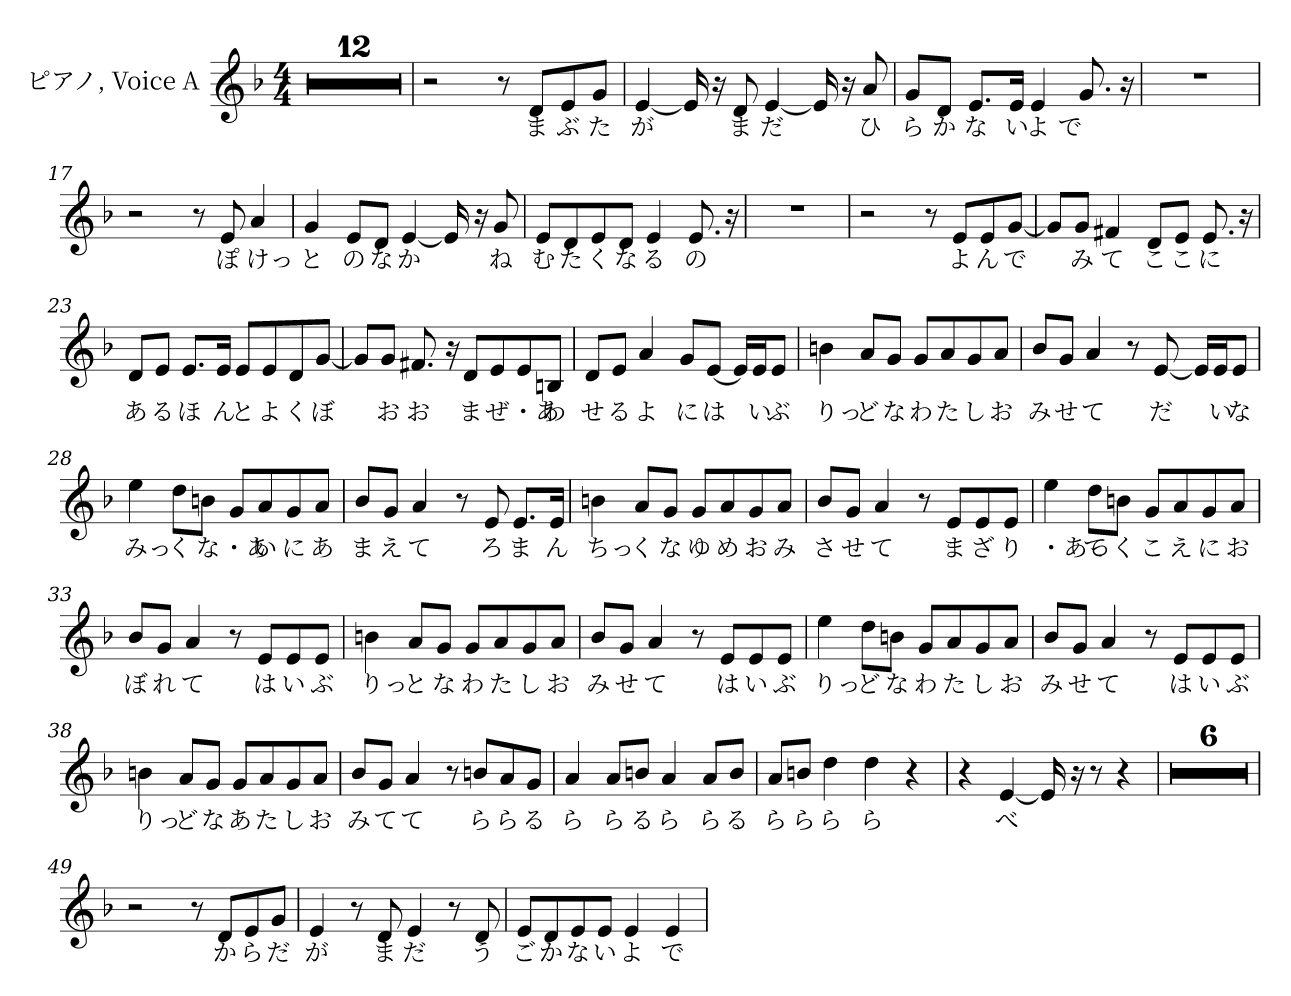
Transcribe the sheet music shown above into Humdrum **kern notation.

**kern	**text
*part1	*part1
*staff1	*staff1
*I"ピアノ, Voice A	*
*clefG2	*
*k[b-]	*
*M4/4	*
*MM125	*
=1	=1
1r	.
=2	=2
1r	.
=3	=3
1r	.
=4	=4
1r	.
=5	=5
1r	.
=6	=6
1r	.
=7	=7
1r	.
=8	=8
1r	.
=9	=9
1r	.
=10	=10
1r	.
=11	=11
1r	.
=12	=12
1r	.
=13	=13
2r	.
8r	.
!	!LO:LY:b
8d/L	ま
!	!LO:LY:b
8e/	ぶ
!	!LO:LY:b
8g/J	た
!!LO:LB:g=z
=14	=14
!	!LO:LY:b
[4e/	が
16e/]	.
16r	.
!	!LO:LY:b
8d/	ま
!	!LO:LY:b
[4e/	だ
16e/]	.
16r	.
!	!LO:LY:b
8a/	ひ
=15	=15
!	!LO:LY:b
8g/L	ら
!	!LO:LY:b
8d/J	か
!	!LO:LY:b
8.e/L	な
!	!LO:LY:b
16e/Jk	い
!	!LO:LY:b
4e/	よ
!	!LO:LY:b
8.g/	で
16r	.
=16	=16
1r	.
=17	=17
2r	.
8r	.
!	!LO:LY:b
8e/	ぽ
!	!LO:LY:b
4a/	けっ
=18	=18
!	!LO:LY:b
4g/	と
!	!LO:LY:b
8e/L	の
!	!LO:LY:b
8d/J	な
!	!LO:LY:b
[4e/	か
16e/]	.
16r	.
!	!LO:LY:b
8g/	ね
!!LO:LB:g=z
=19	=19
!	!LO:LY:b
8e/L	む
!	!LO:LY:b
8d/	た
!	!LO:LY:b
8e/	く
!	!LO:LY:b
8d/J	な
!	!LO:LY:b
4e/	る
!	!LO:LY:b
8.e/	の
16r	.
=20	=20
1r	.
=21	=21
2r	.
8r	.
!	!LO:LY:b
8e/L	よ
!	!LO:LY:b
8e/	ん
!	!LO:LY:b
[8g/J	で
=22	=22
8g/L]	.
!	!LO:LY:b
8g/J	み
!	!LO:LY:b
4f#X/	て
!	!LO:LY:b
8d/L	こ
!	!LO:LY:b
8e/J	こ
!	!LO:LY:b
8.e/	に
16r	.
=23	=23
!	!LO:LY:b
8d/L	あ
!	!LO:LY:b
8e/J	る
!	!LO:LY:b
8.e/L	ほ
!	!LO:LY:b
16e/Jk	ん
!	!LO:LY:b
8e/L	と
!	!LO:LY:b
8e/	よ
!	!LO:LY:b
8d/	く
!	!LO:LY:b
[8g/J	ぼ
!!LO:LB:g=z
=24	=24
8g/L]	.
!	!LO:LY:b
8g/J	お
!	!LO:LY:b
8.f#X/	お
16r	.
!	!LO:LY:b
8d/L	ま
!	!LO:LY:b
8e/	ぜ
!	!LO:LY:b
8e/	・あ
!	!LO:LY:b
8Bn/J	わ
=25	=25
!	!LO:LY:b
8d/L	せ
!	!LO:LY:b
8e/J	る
!	!LO:LY:b
4a/	よ
!	!LO:LY:b
8g/L	に
!	!LO:LY:b
[8e/J	は
16e/LL]	.
!	!LO:LY:b
16e/J	い
!	!LO:LY:b
8e/J	ぶ
=26	=26
!	!LO:LY:b
4bn\	りっ
!	!LO:LY:b
8a/L	ど
!	!LO:LY:b
8g/J	な
!	!LO:LY:b
8g/L	わ
!	!LO:LY:b
8a/	た
!	!LO:LY:b
8g/	し
!	!LO:LY:b
8a/J	お
=27	=27
!	!LO:LY:b
8b-/L	み
!	!LO:LY:b
8g/J	せ
!	!LO:LY:b
4a/	て
8r	.
!	!LO:LY:b
[8e/	だ
16e/LL]	.
!	!LO:LY:b
16e/J	い
!	!LO:LY:b
8e/J	な
!!LO:LB:g=z
=28	=28
!	!LO:LY:b
4ee\	みっ
!	!LO:LY:b
8dd\L	く
!	!LO:LY:b
8bn\J	な
!	!LO:LY:b
8g/L	・あ
!	!LO:LY:b
8a/	い
!	!LO:LY:b
8g/	に
!	!LO:LY:b
8a/J	あ
=29	=29
!	!LO:LY:b
8b-/L	ま
!	!LO:LY:b
8g/J	え
!	!LO:LY:b
4a/	て
8r	.
!	!LO:LY:b
8e/	ろ
!	!LO:LY:b
8.e/L	ま
!	!LO:LY:b
16e/Jk	ん
=30	=30
!	!LO:LY:b
4bn\	ちっ
!	!LO:LY:b
8a/L	く
!	!LO:LY:b
8g/J	な
!	!LO:LY:b
8g/L	ゆ
!	!LO:LY:b
8a/	め
!	!LO:LY:b
8g/	お
!	!LO:LY:b
8a/J	み
=31	=31
!	!LO:LY:b
8b-/L	さ
!	!LO:LY:b
8g/J	せ
!	!LO:LY:b
4a/	て
8r	.
!	!LO:LY:b
8e/L	ま
!	!LO:LY:b
8e/	ざ
!	!LO:LY:b
8e/J	り
!!LO:LB:g=z
=32	=32
!	!LO:LY:b
4ee\	・あっ
!	!LO:LY:b
8dd\L	て
!	!LO:LY:b
8bn\J	く
!	!LO:LY:b
8g/L	こ
!	!LO:LY:b
8a/	え
!	!LO:LY:b
8g/	に
!	!LO:LY:b
8a/J	お
=33	=33
!	!LO:LY:b
8b-/L	ぼ
!	!LO:LY:b
8g/J	れ
!	!LO:LY:b
4a/	て
8r	.
!	!LO:LY:b
8e/L	は
!	!LO:LY:b
8e/	い
!	!LO:LY:b
8e/J	ぶ
=34	=34
!	!LO:LY:b
4bn\	りっ
!	!LO:LY:b
8a/L	と
!	!LO:LY:b
8g/J	な
!	!LO:LY:b
8g/L	わ
!	!LO:LY:b
8a/	た
!	!LO:LY:b
8g/	し
!	!LO:LY:b
8a/J	お
=35	=35
!	!LO:LY:b
8b-/L	み
!	!LO:LY:b
8g/J	せ
!	!LO:LY:b
4a/	て
8r	.
!	!LO:LY:b
8e/L	は
!	!LO:LY:b
8e/	い
!	!LO:LY:b
8e/J	ぶ
!!LO:LB:g=z
=36	=36
!	!LO:LY:b
4ee\	りっ
!	!LO:LY:b
8dd\L	ど
!	!LO:LY:b
8bn\J	な
!	!LO:LY:b
8g/L	わ
!	!LO:LY:b
8a/	た
!	!LO:LY:b
8g/	し
!	!LO:LY:b
8a/J	お
=37	=37
!	!LO:LY:b
8b-/L	み
!	!LO:LY:b
8g/J	せ
!	!LO:LY:b
4a/	て
8r	.
!	!LO:LY:b
8e/L	は
!	!LO:LY:b
8e/	い
!	!LO:LY:b
8e/J	ぶ
=38	=38
!	!LO:LY:b
4bn\	りっ
!	!LO:LY:b
8a/L	ど
!	!LO:LY:b
8g/J	な
!	!LO:LY:b
8g/L	あ
!	!LO:LY:b
8a/	た
!	!LO:LY:b
8g/	し
!	!LO:LY:b
8a/J	お
=39	=39
!	!LO:LY:b
8b-/L	み
!	!LO:LY:b
8g/J	て
!	!LO:LY:b
4a/	て
8r	.
!	!LO:LY:b
8bn/L	ら
!	!LO:LY:b
8a/	ら
!	!LO:LY:b
8g/J	る
=40	=40
!	!LO:LY:b
4a/	ら
!	!LO:LY:b
8a/L	ら
!	!LO:LY:b
8bn/J	る
!	!LO:LY:b
4a/	ら
!	!LO:LY:b
8a/L	ら
!	!LO:LY:b
8b/J	る
!!LO:LB:g=z
=41	=41
!	!LO:LY:b
8a/L	ら
!	!LO:LY:b
8bn/J	ら
!	!LO:LY:b
4dd\	ら
!	!LO:LY:b
4dd\	ら
4r	.
=42	=42
4r	.
!	!LO:LY:b
[4e/	べ
16e/]	.
16r	.
8r	.
4r	.
=43	=43
1r	.
=44	=44
1r	.
=45	=45
1r	.
=46	=46
1r	.
=47	=47
1r	.
=48	=48
1r	.
=49	=49
2r	.
8r	.
!	!LO:LY:b
8d/L	か
!	!LO:LY:b
8e/	ら
!	!LO:LY:b
8g/J	だ
=50	=50
!	!LO:LY:b
4e/	が
8r	.
!	!LO:LY:b
8d/	ま
!	!LO:LY:b
4e/	だ
8r	.
!	!LO:LY:b
8d/	う
!!LO:LB:g=z
=51	=51
!	!LO:LY:b
8e/L	ご
!	!LO:LY:b
8d/	か
!	!LO:LY:b
8e/	な
!	!LO:LY:b
8e/J	い
!	!LO:LY:b
4e/	よ
!	!LO:LY:b
4e/	で
=	=
*-	*-
